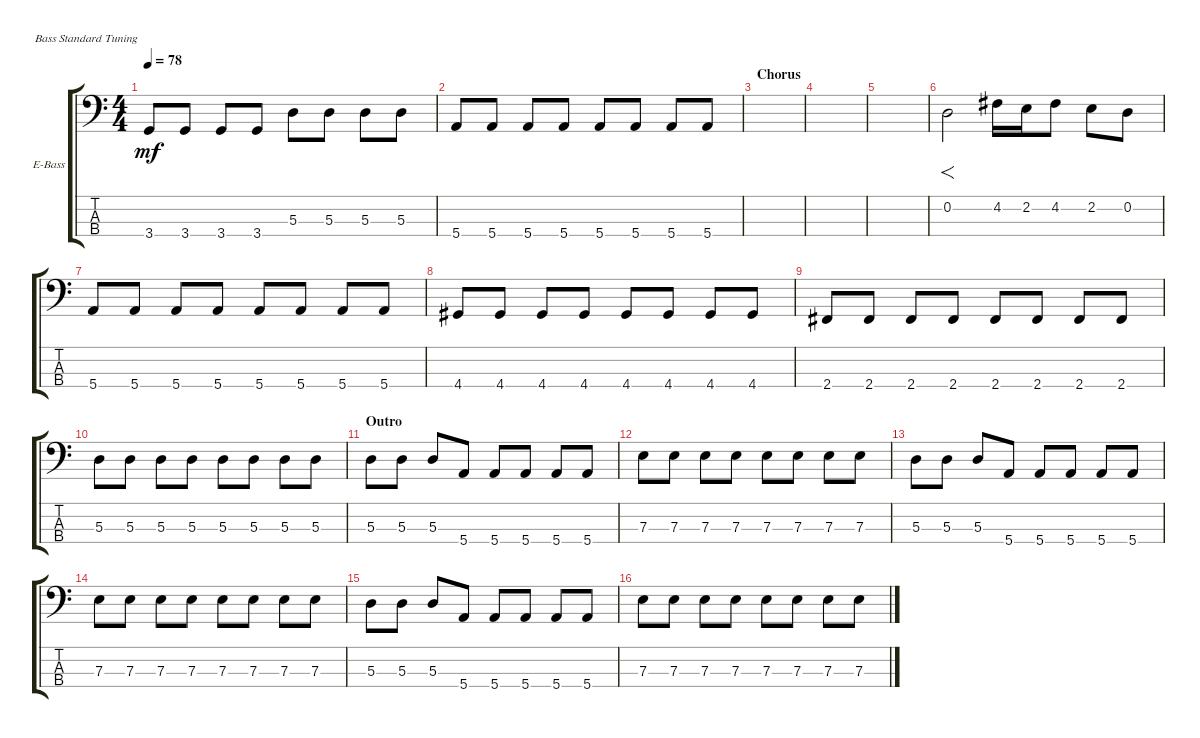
\defaultSystemsLayout 4
\bracketExtendMode groupsimilarinstruments
\firstSystemTrackNameOrientation horizontal
\otherSystemsTrackNameOrientation horizontal
\track ("Electric Bass" "E-Bass") {instrument electricbassfinger}
\staff {score tabs}
\tuning (G2 D2 A1 E1)
\ts (4 4)
\tempo 78
\clef f4
\ks c
3.4.8{dy mf} 3.4.8 3.4.8 3.4.8 5.3.8 5.3.8 5.3.8 5.3.8 |
5.4.8 5.4.8 5.4.8 5.4.8 5.4.8 5.4.8 5.4.8 5.4.8 |
\section ("" "Chorus")
|
|
|
0.2.2{f} 4.2.16 2.2.16 4.2.8 2.2.8 0.2.8 |
\scale
0.314118 5.4.8 5.4.8 5.4.8 5.4.8 5.4.8 5.4.8 5.4.8 5.4.8 |
\scale
0.243644 4.4.8 4.4.8 4.4.8 4.4.8 4.4.8 4.4.8 4.4.8 4.4.8 |
\scale
0.195467 2.4.8 2.4.8 2.4.8 2.4.8 2.4.8 2.4.8 2.4.8 2.4.8 |
5.3.8 5.3.8 5.3.8 5.3.8 5.3.8 5.3.8 5.3.8 5.3.8 |
\section ("" "Outro")
5.3.8 5.3.8 5.3.8 5.4.8 5.4.8 5.4.8 5.4.8 5.4.8 |
7.3.8 7.3.8 7.3.8 7.3.8 7.3.8 7.3.8 7.3.8 7.3.8 |
5.3.8 5.3.8 5.3.8 5.4.8 5.4.8 5.4.8 5.4.8 5.4.8 |
7.3.8 7.3.8 7.3.8 7.3.8 7.3.8 7.3.8 7.3.8 7.3.8 |
5.3.8 5.3.8 5.3.8 5.4.8 5.4.8 5.4.8 5.4.8 5.4.8 |
7.3.8 7.3.8 7.3.8 7.3.8 7.3.8 7.3.8 7.3.8 7.3.8
